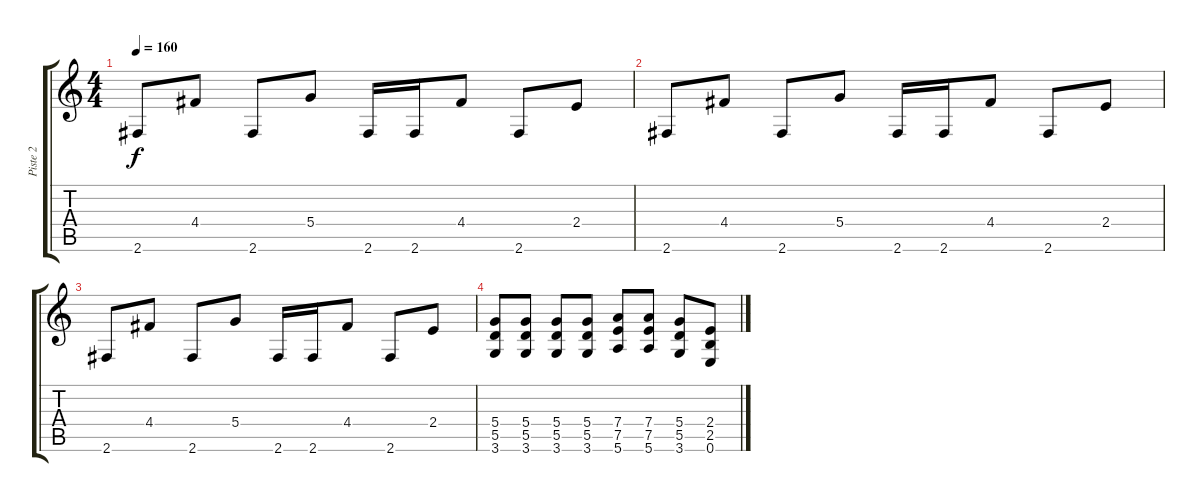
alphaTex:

\track ("Piste 2" "Piste 2") {instrument distortionguitar}
\staff {score tabs}
\tuning (E4 B3 G3 D3 A2 E2) {hide}
\ts (4 4)
\tempo 160
\clef g2
\ks c
2.6.8{dy f} 4.4.8 2.6.8 5.4.8 2.6.16 2.6.16 4.4.8 2.6.8 2.4.8 |
2.6.8 4.4.8 2.6.8 5.4.8 2.6.16 2.6.16 4.4.8 2.6.8 2.4.8 |
2.6.8 4.4.8 2.6.8 5.4.8 2.6.16 2.6.16 4.4.8 2.6.8 2.4.8 |
(5.4 5.5 3.6).8 (5.4 5.5 3.6).8 (5.4 5.5 3.6).8 (5.4 5.5 3.6).8 (7.4 7.5 5.6).8 (7.4 7.5 5.6).8 (5.4 5.5 3.6).8 (2.4 2.5 0.6).8
